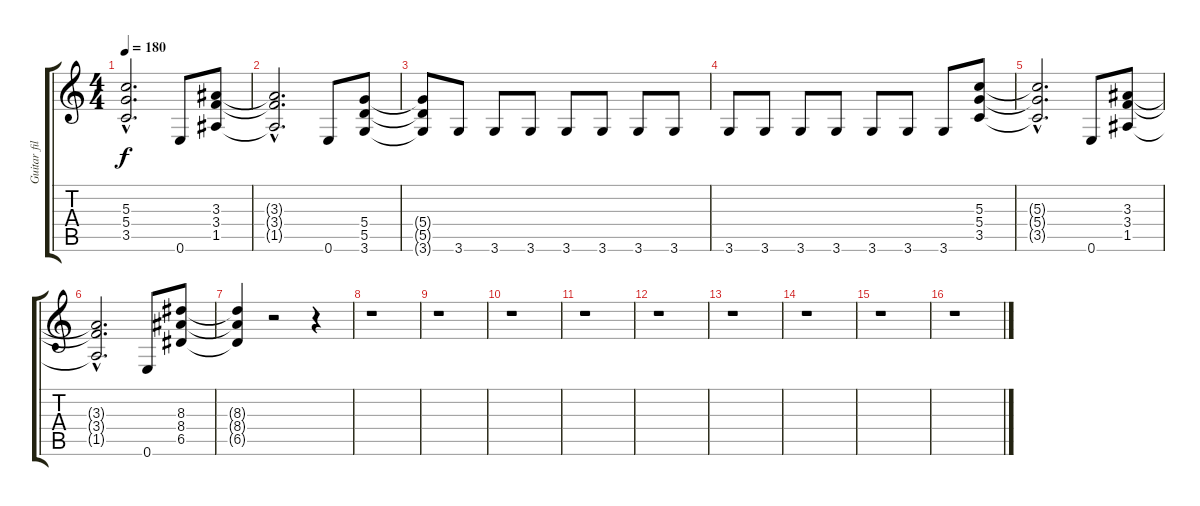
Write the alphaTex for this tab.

\track ("Guitar fills" "Guitar fil") {instrument distortionguitar}
\staff {score tabs}
\tuning (E4 B3 G3 D3 A2 E2) {hide}
\ts (4 4)
\tempo 180
\clef g2
\ks c
(5.3{hac t} 5.4{hac t} 3.5{hac t}).2{d dy f} 0.6.8 (3.3 3.4 1.5).8 |
(3.3{hac t} 3.4{hac t} 1.5{hac t}).2{d} 0.6.8 (5.4 5.5 3.6).8 |
(5.4{t} 5.5{t} 3.6{t}).8 3.6.8 3.6.8 3.6.8 3.6.8 3.6.8 3.6.8 3.6.8 |
3.6.8 3.6.8 3.6.8 3.6.8 3.6.8 3.6.8 3.6.8 (5.3 5.4 3.5).8 |
(5.3{hac t} 5.4{hac t} 3.5{hac t}).2{d} 0.6.8 (3.3 3.4 1.5).8 |
(3.3{hac t} 3.4{hac t} 1.5{hac t}).2{d} 0.6.8 (8.3 8.4 6.5).8 |
(8.3{t} 8.4{t} 6.5{t}).4 r.2 r.4 |
r.1 |
r.1 |
r.1 |
r.1 |
r.1 |
r.1 |
r.1 |
r.1 |
r.1
